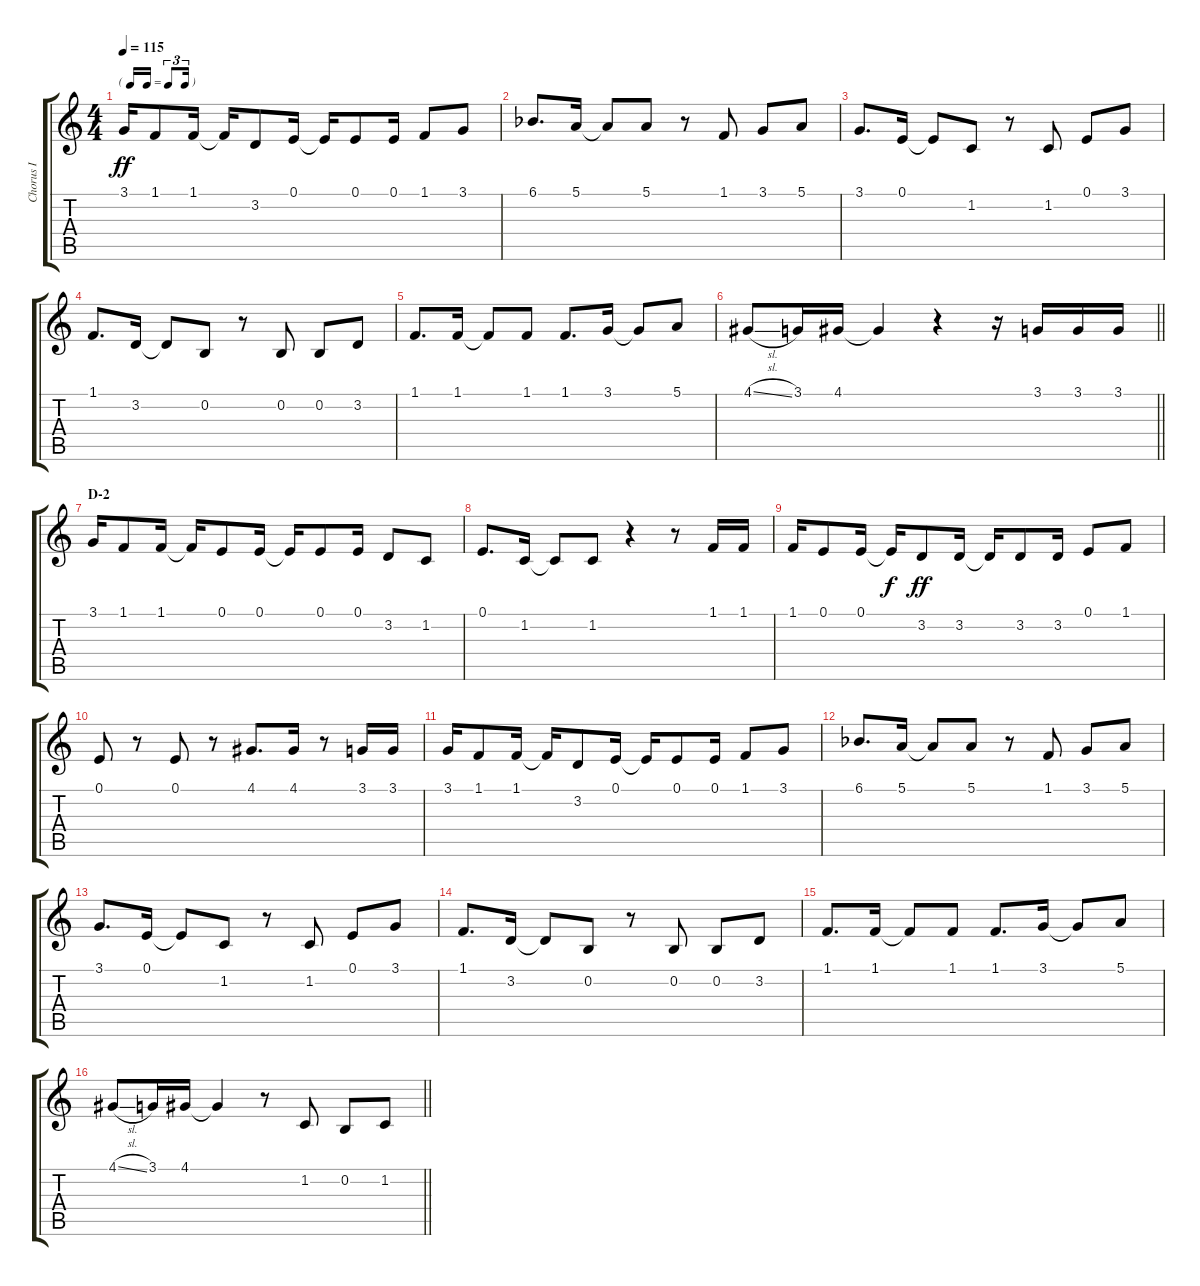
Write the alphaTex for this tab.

\track ("Chorus I" "Chorus I") {instrument voiceoohs}
\staff {score tabs}
\tuning (E4 B3 G3 D3 A2 E2) {hide}
\ts (4 4)
\tf triplet16th
\tempo 115
\clef g2
\ks c
3.1.16{dy ff} 1.1.8 1.1.16 1.1{t}.16 3.2.8 0.1.16 0.1{t}.16 0.1.8 0.1.16 1.1.8 3.1.8 |
6.1{acc b}.8{d} 5.1.16 5.1{t}.8 5.1.8 r.8 1.1.8 3.1.8 5.1.8 |
3.1.8{d} 0.1.16 0.1{t}.8 1.2.8 r.8 1.2.8 0.1.8 3.1.8 |
1.1.8{d} 3.2.16 3.2{t}.8 0.2.8 r.8 0.2.8 0.2.8 3.2.8 |
1.1.8{d} 1.1.16 1.1{t}.8 1.1.8 1.1.8{d} 3.1.16 3.1{t}.8 5.1.8 |
\barLineRight lightlight
4.1{sl}.8 3.1.16 4.1.16 4.1{t}.4 r.4 r.16 3.1.16 3.1.16 3.1.16 |
\section ("" "D-2")
3.1.16 1.1.8 1.1.16 1.1{t}.16 0.1.8 0.1.16 0.1{t}.16 0.1.8 0.1.16 3.2.8 1.2.8 |
0.1.8{d} 1.2.16 1.2{t}.8 1.2.8 r.4 r.8 1.1.16 1.1.16 |
1.1.16 0.1.8 0.1.16 0.1{t}.16{dy f} 3.2.8{dy ff} 3.2.16 3.2{t}.16 3.2.8 3.2.16 0.1.8 1.1.8 |
0.1.8 r.8 0.1.8 r.8 4.1.8{d} 4.1.16 r.8 3.1.16 3.1.16 |
3.1.16 1.1.8 1.1.16 1.1{t}.16 3.2.8 0.1.16 0.1{t}.16 0.1.8 0.1.16 1.1.8 3.1.8 |
6.1{acc b}.8{d} 5.1.16 5.1{t}.8 5.1.8 r.8 1.1.8 3.1.8 5.1.8 |
3.1.8{d} 0.1.16 0.1{t}.8 1.2.8 r.8 1.2.8 0.1.8 3.1.8 |
1.1.8{d} 3.2.16 3.2{t}.8 0.2.8 r.8 0.2.8 0.2.8 3.2.8 |
1.1.8{d} 1.1.16 1.1{t}.8 1.1.8 1.1.8{d} 3.1.16 3.1{t}.8 5.1.8 |
\barLineRight lightlight
4.1{sl}.8 3.1.16 4.1.16 4.1{t}.4 r.8 1.2.8 0.2.8 1.2.8
